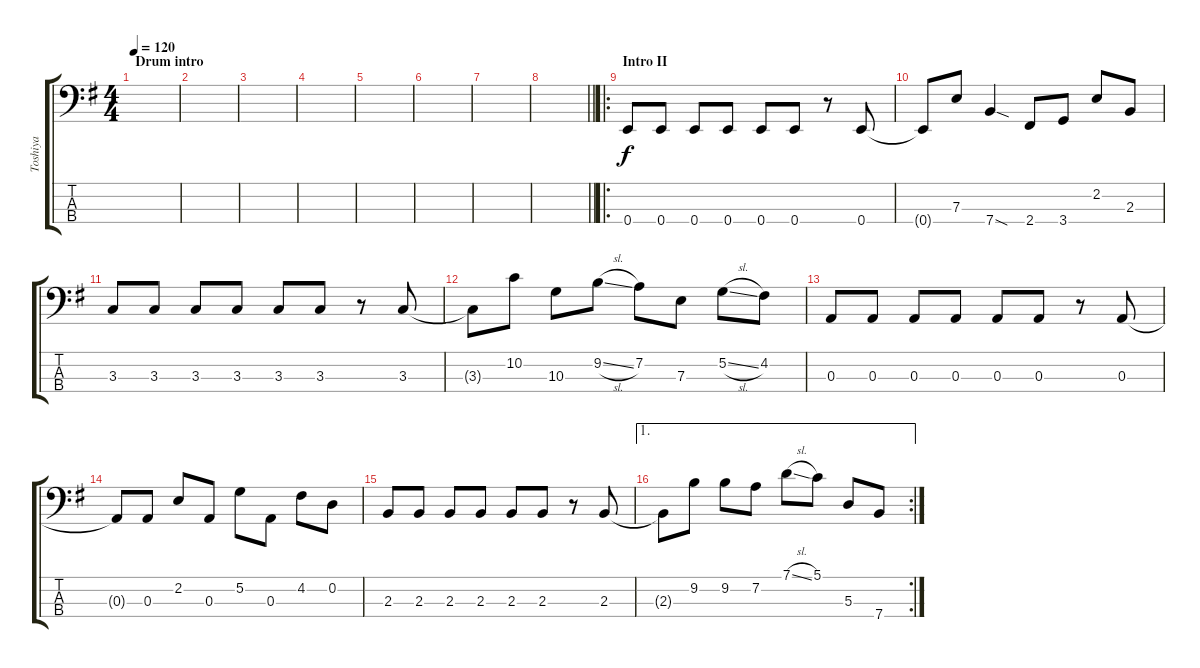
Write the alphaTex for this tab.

\track ("Toshiya" "Toshiya") {instrument electricbasspick}
\staff {score tabs}
\tuning (G2 D2 A1 E1) {hide}
\ts (4 4)
\section ("" "Drum intro")
\tempo 120
\clef f4
\ks g
|
|
|
|
|
|
|
\barLineRight lightlight
|
\ro
\section ("" "Intro II")
0.4.8 0.4.8 0.4.8 0.4.8 0.4.8 0.4.8 r.8 0.4.8 |
0.4{t}.8 7.3.8 7.4{sod}.4 2.4.8 3.4.8 2.2.8 2.3.8 |
3.3.8 3.3.8 3.3.8 3.3.8 3.3.8 3.3.8 r.8 3.3.8 |
3.3{t}.8 10.2.8 10.3.8 9.2{sl}.8 7.2.8 7.3.8 5.2{sl}.8 4.2.8 |
0.3.8 0.3.8 0.3.8 0.3.8 0.3.8 0.3.8 r.8 0.3.8 |
0.3{t}.8 0.3.8 2.2.8 0.3.8 5.2.8 0.3.8 4.2.8 0.2.8 |
2.3.8 2.3.8 2.3.8 2.3.8 2.3.8 2.3.8 r.8 2.3.8 |
\ae 1
\rc 2
2.3{t}.8 9.2.8 9.2.8 7.2.8 7.1{sl}.8 5.1.8 5.3.8 7.4.8
